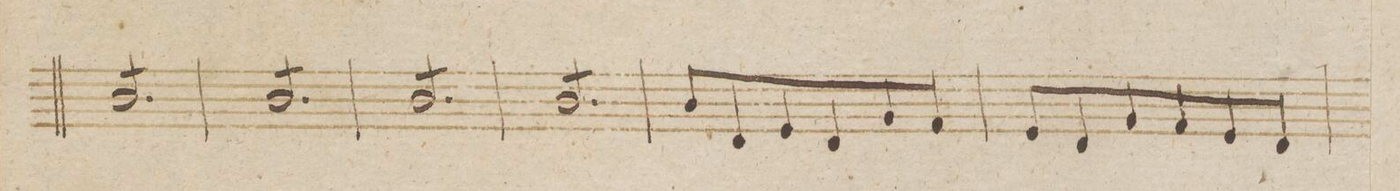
**kern	**dynam
*I"Viola.	*
*clefC3	*
*k[b-]	*
*met(c|)	*
*M3/4	*
8c/L	.
8c/	.
8c/	.
8c/	.
8c/	.
8c/J	.
=172	=172
8c/L	.
8c/	.
8c/	.
8c/	.
8c/	.
8c/J	.
=173	=173
8c/L	.
8c/	.
8c/	.
8c/	.
8c/	.
8c/J	.
=174	=174
8c/L	.
8c/	.
8c/	.
8c/	.
8c/	.
8c/J	.
*Xtremolo	*
=175	=175
8c/L	.
8E/	.
8F/	.
8E/	.
8A/	.
8G/J	.
=176	=176
8F/L	.
8E/	.
8A/	.
8G/	.
8F/	.
8E/J	.
=177	=177
*-	*-
